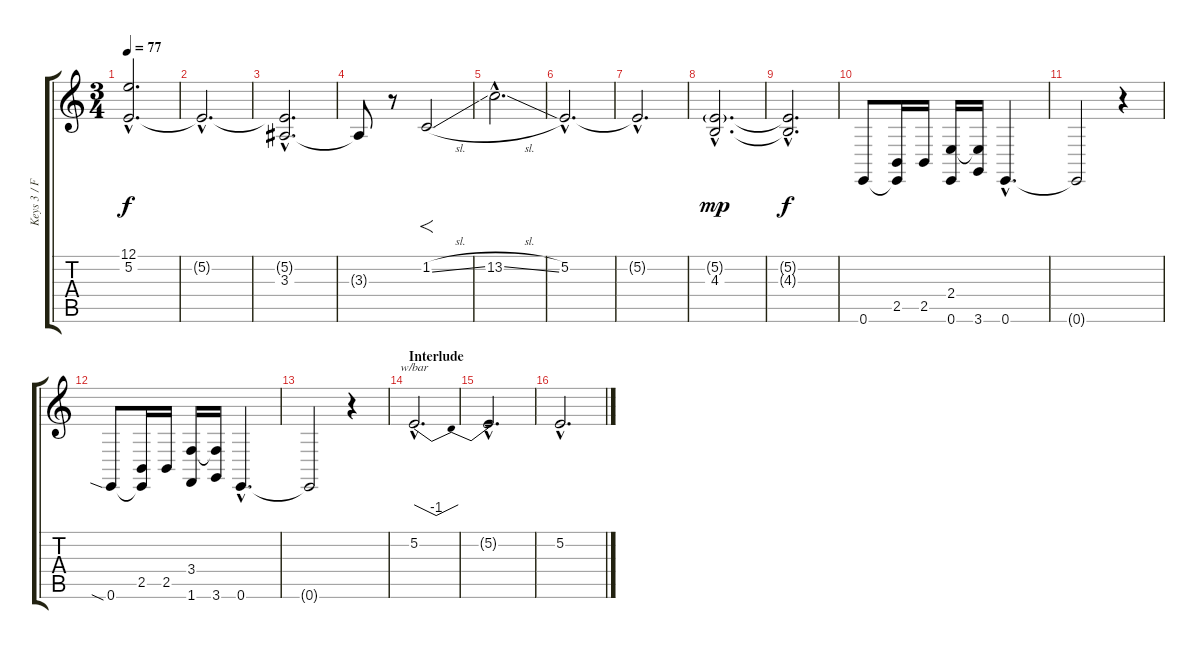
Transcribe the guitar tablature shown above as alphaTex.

\track ("Keys 3 / FX left" "Keys 3 / F") {instrument stringensemble1}
\staff {score tabs}
\tuning (E4 B3 G3 D3 A2 E2) {hide}
\ts (3 4)
\tempo 77
\clef g2
\ks c
(12.1{hac t} 5.2{hac}).2{d dy f} |
5.2{hac t}.2{d} |
(5.2{hac t} 3.3{hac}).2{d} |
3.3{t}.8 r.8 1.2{sl}.2{f} |
13.2{sl hac}.2{d} |
5.2{hac}.2{d} |
5.2{hac t}.2{d} |
(5.2{g hac} 4.3{hac}).2{d dy mp} |
(5.2{hac t} 4.3{hac t}).2{d dy f} |
0.6.8 (2.5 0.6{t}).16 2.5.16 (2.4 0.6).16 (2.4{t} 3.6).16 0.6{hac}.4{d} |
0.6{t}.2 r.4 |
0.6{sia}.8 (2.5 0.6{t}).16 2.5.16 (3.4 1.6).16 (3.4{t} 3.6).16 0.6{hac}.4{d} |
0.6{t}.2 r.4 |
\section ("" "Interlude")
5.2{hac}.2{d tbe (dip default 0 0 30 -4 60 0)} |
5.2{hac t}.2{d} |
5.2{hac}.2{d}
